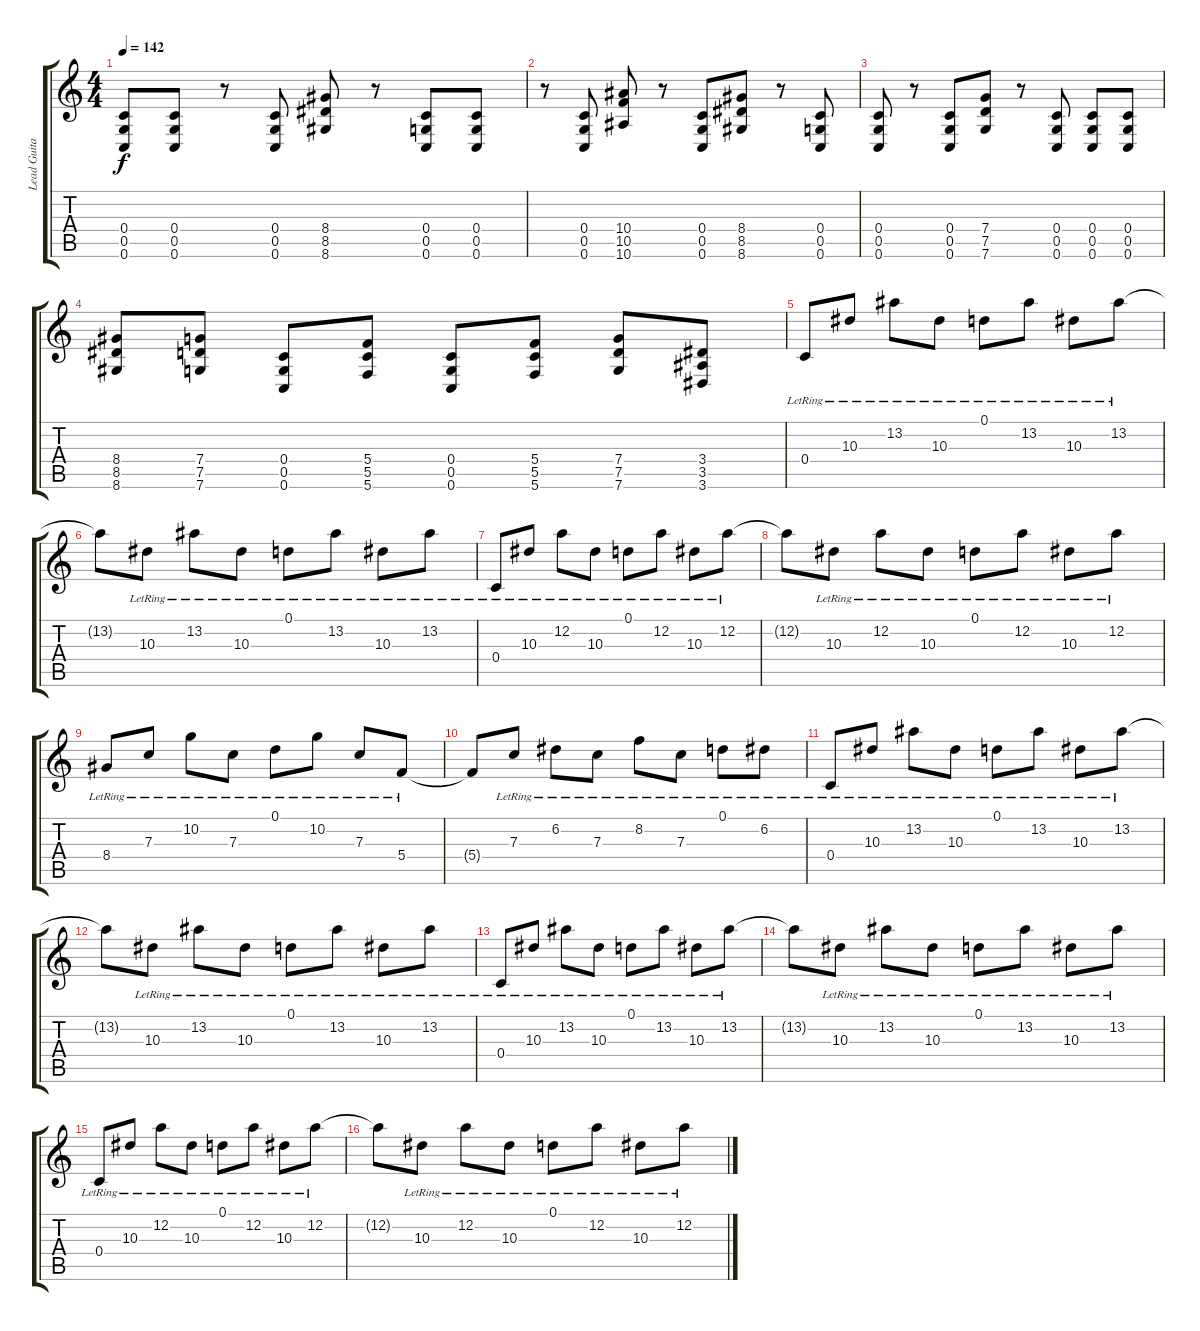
\track ("Lead Guitar" "Lead Guita") {instrument distortionguitar}
\staff {score tabs}
\tuning (D4 A3 F3 C3 G2 C2) {hide}
\ts (4 4)
\tempo 142
\clef g2
\ks c
(0.4 0.5 0.6).8{dy f} (0.4 0.5 0.6).8 r.8 (0.4 0.5 0.6).8 (8.4 8.5 8.6).8 r.8 (0.4 0.5 0.6).8 (0.4 0.5 0.6).8 |
r.8 (0.4 0.5 0.6).8 (10.4 10.5 10.6).8 r.8 (0.4 0.5 0.6).8 (8.4 8.5 8.6).8 r.8 (0.4 0.5 0.6).8 |
(0.4 0.5 0.6).8 r.8 (0.4 0.5 0.6).8 (7.4 7.5 7.6).8 r.8 (0.4 0.5 0.6).8 (0.4 0.5 0.6).8 (0.4 0.5 0.6).8 |
(8.4 8.5 8.6).8 (7.4 7.5 7.6).8 (0.4 0.5 0.6).8 (5.4 5.5 5.6).8 (0.4 0.5 0.6).8 (5.4 5.5 5.6).8 (7.4 7.5 7.6).8 (3.4 3.5 3.6).8 |
0.4{lr}.8{instrument electricguitarclean} 10.3{lr}.8 13.2{lr}.8 10.3{lr}.8 0.1{lr}.8 13.2{lr}.8 10.3{lr}.8 13.2{lr}.8 |
13.2{t}.8 10.3{lr}.8 13.2{lr}.8 10.3{lr}.8 0.1{lr}.8 13.2{lr}.8 10.3{lr}.8 13.2{lr}.8 |
0.4{lr}.8 10.3{lr}.8 12.2{lr}.8 10.3{lr}.8 0.1{lr}.8 12.2{lr}.8 10.3{lr}.8 12.2{lr}.8 |
12.2{t}.8 10.3{lr}.8 12.2{lr}.8 10.3{lr}.8 0.1{lr}.8 12.2{lr}.8 10.3{lr}.8 12.2{lr}.8 |
8.4{lr}.8 7.3{lr}.8 10.2{lr}.8 7.3{lr}.8 0.1{lr}.8 10.2{lr}.8 7.3{lr}.8 5.4{lr}.8 |
5.4{t}.8 7.3{lr}.8 6.2{lr}.8 7.3{lr}.8 8.2{lr}.8 7.3{lr}.8 0.1{lr}.8 6.2{lr}.8 |
0.4{lr}.8 10.3{lr}.8 13.2{lr}.8 10.3{lr}.8 0.1{lr}.8 13.2{lr}.8 10.3{lr}.8 13.2{lr}.8 |
13.2{t}.8 10.3{lr}.8 13.2{lr}.8 10.3{lr}.8 0.1{lr}.8 13.2{lr}.8 10.3{lr}.8 13.2{lr}.8 |
0.4{lr}.8 10.3{lr}.8 13.2{lr}.8 10.3{lr}.8 0.1{lr}.8 13.2{lr}.8 10.3{lr}.8 13.2{lr}.8 |
13.2{t}.8 10.3{lr}.8 13.2{lr}.8 10.3{lr}.8 0.1{lr}.8 13.2{lr}.8 10.3{lr}.8 13.2{lr}.8 |
0.4{lr}.8 10.3{lr}.8 12.2{lr}.8 10.3{lr}.8 0.1{lr}.8 12.2{lr}.8 10.3{lr}.8 12.2{lr}.8 |
12.2{t}.8 10.3{lr}.8 12.2{lr}.8 10.3{lr}.8 0.1{lr}.8 12.2{lr}.8 10.3{lr}.8 12.2{lr}.8
